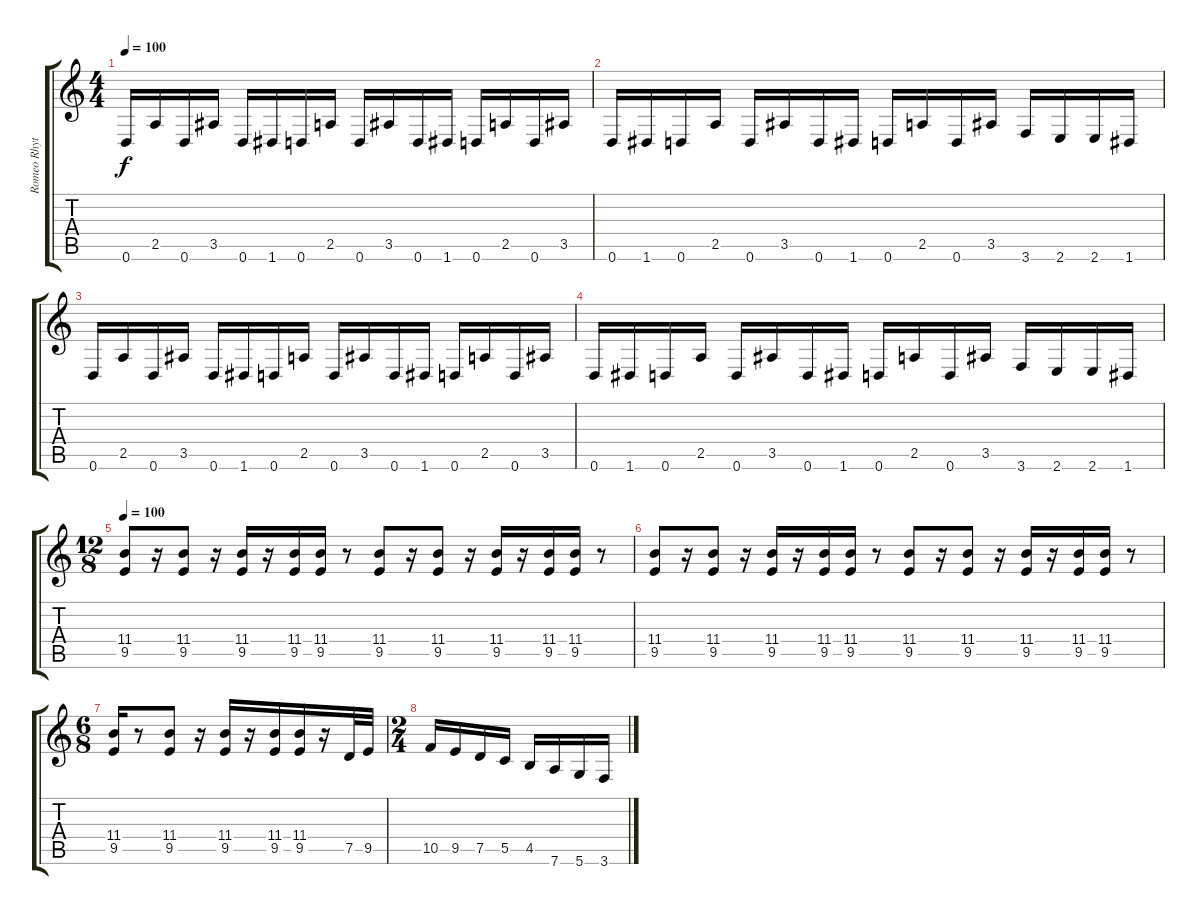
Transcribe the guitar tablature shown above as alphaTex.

\track ("Romeo Rhythim" "Romeo Rhyt") {instrument overdrivenguitar}
\staff {score tabs}
\tuning (D4 A3 F3 C3 G2 D2) {hide}
\ts (4 4)
\tempo 100
\clef g2
\ks c
0.6.16{dy f} 2.5.16 0.6.16 3.5.16 0.6.16 1.6.16 0.6.16 2.5.16 0.6.16 3.5.16 0.6.16 1.6.16 0.6.16 2.5.16 0.6.16 3.5.16 |
0.6.16 1.6.16 0.6.16 2.5.16 0.6.16 3.5.16 0.6.16 1.6.16 0.6.16 2.5.16 0.6.16 3.5.16 3.6.16 2.6.16 2.6.16 1.6.16 |
0.6.16 2.5.16 0.6.16 3.5.16 0.6.16 1.6.16 0.6.16 2.5.16 0.6.16 3.5.16 0.6.16 1.6.16 0.6.16 2.5.16 0.6.16 3.5.16 |
0.6.16 1.6.16 0.6.16 2.5.16 0.6.16 3.5.16 0.6.16 1.6.16 0.6.16 2.5.16 0.6.16 3.5.16 3.6.16 2.6.16 2.6.16 1.6.16 |
\ts (12 8)
\tempo 100
(11.4 9.5).8 r.16 (11.4 9.5).8 r.16 (11.4 9.5).16 r.16 (11.4 9.5).16 (11.4 9.5).16 r.8 (11.4 9.5).8 r.16 (11.4 9.5).8 r.16 (11.4 9.5).16 r.16 (11.4 9.5).16 (11.4 9.5).16 r.8 |
(11.4 9.5).8 r.16 (11.4 9.5).8 r.16 (11.4 9.5).16 r.16 (11.4 9.5).16 (11.4 9.5).16 r.8 (11.4 9.5).8 r.16 (11.4 9.5).8 r.16 (11.4 9.5).16 r.16 (11.4 9.5).16 (11.4 9.5).16 r.8 |
\ts (6 8)
(11.4 9.5).16 r.8 (11.4 9.5).8 r.16 (11.4 9.5).16 r.16 (11.4 9.5).16 (11.4 9.5).16 r.16 7.5.32 9.5.32 |
\ts (2 4)
10.5.16 9.5.16 7.5.16 5.5.16 4.5.16 7.6.16 5.6.16 3.6.16
